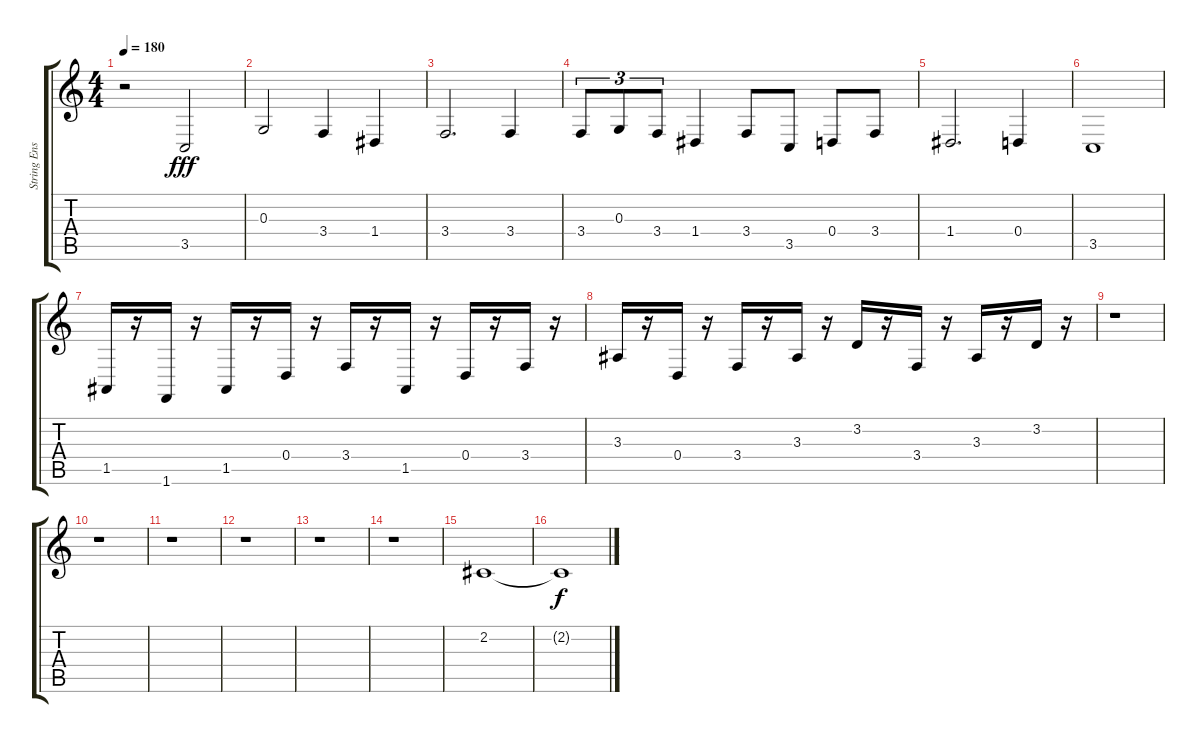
\track ("String Ensemble" "String Ens") {instrument stringensemble1}
\staff {score tabs}
\tuning (E4 B3 G3 D3 A2 E2) {hide}
\ts (4 4)
\tempo 180
\clef g2
\ks c
r.2{dy fff} 3.5.2 |
0.3.2 3.4.4 1.4.4 |
3.4.2{d} 3.4.4 |
3.4.8{tu (3 2)} 0.3.8{tu (3 2)} 3.4.8{tu (3 2)} 1.4.4 3.4.8 3.5.8 0.4.8 3.4.8 |
1.4.2{d} 0.4.4 |
3.5.1 |
1.5.16 r.16 1.6.16 r.16 1.5.16 r.16 0.4.16 r.16 3.4.16 r.16 1.5.16 r.16 0.4.16 r.16 3.4.16 r.16 |
3.3.16 r.16 0.4.16 r.16 3.4.16 r.16 3.3.16 r.16 3.2.16 r.16 3.4.16 r.16 3.3.16 r.16 3.2.16 r.16 |
r.1 |
r.1 |
r.1 |
r.1 |
r.1 |
r.1 |
2.2.1 |
2.2{t}.1{dy f}
